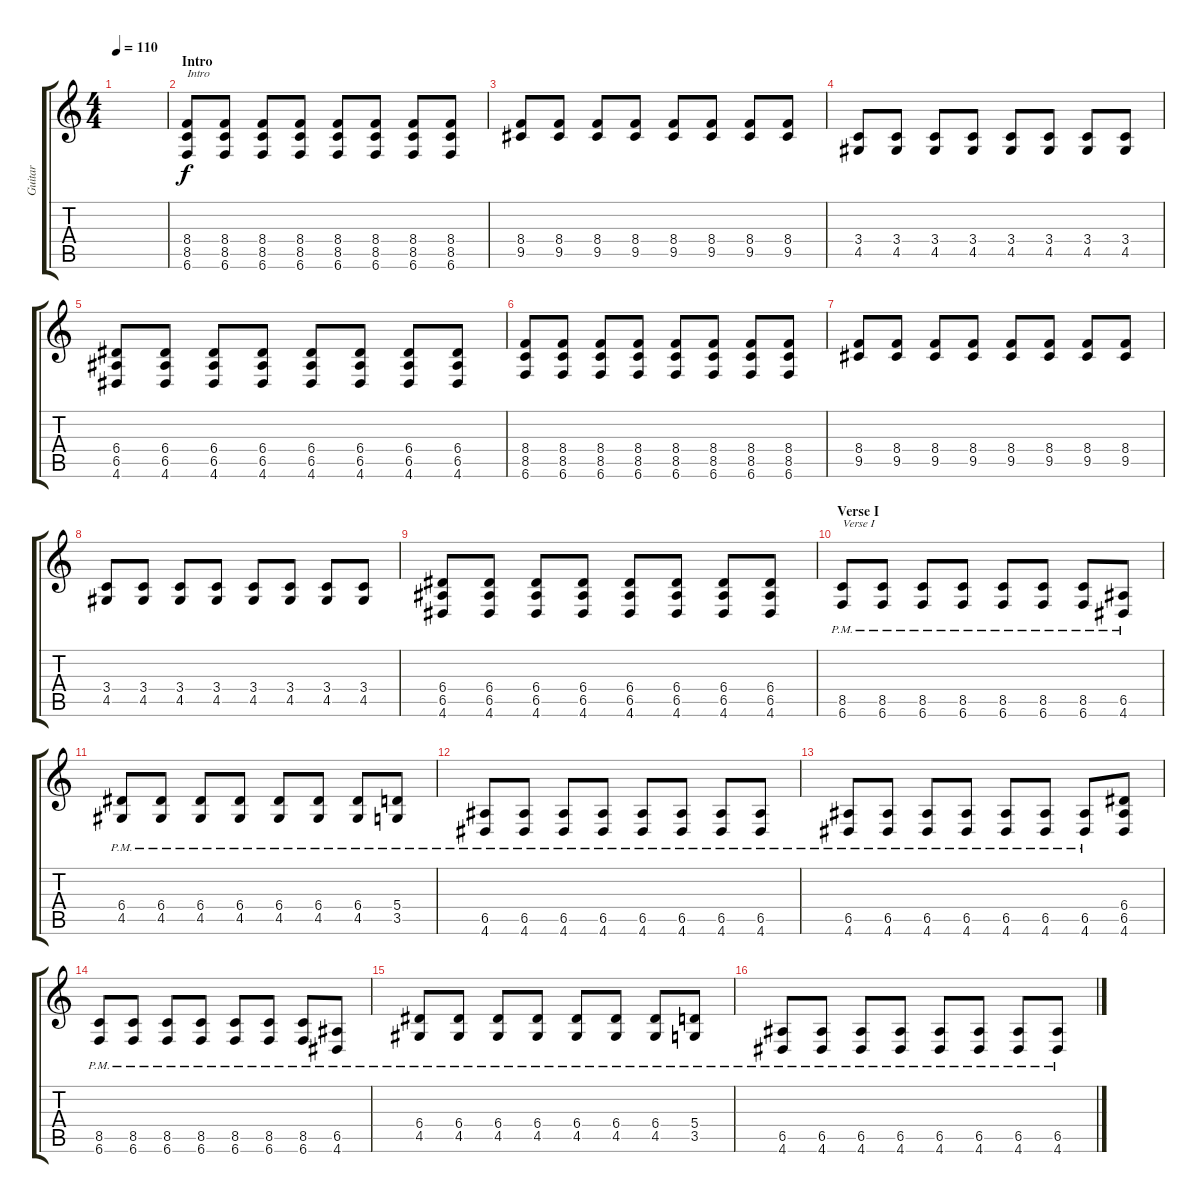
\track ("Guitar" "Guitar") {instrument distortionguitar}
\staff {score tabs}
\tuning (B3 Gb3 D3 A2 E2 B1) {hide}
\ts (4 4)
\tempo 110
\clef g2
\ks c
|
\section ("" "Intro")
(8.4 8.5 6.6).8{txt "Intro"} (8.4 8.5 6.6).8 (8.4 8.5 6.6).8 (8.4 8.5 6.6).8 (8.4 8.5 6.6).8 (8.4 8.5 6.6).8 (8.4 8.5 6.6).8 (8.4 8.5 6.6).8 |
(8.4 9.5).8 (8.4 9.5).8 (8.4 9.5).8 (8.4 9.5).8 (8.4 9.5).8 (8.4 9.5).8 (8.4 9.5).8 (8.4 9.5).8 |
(3.4 4.5).8 (3.4 4.5).8 (3.4 4.5).8 (3.4 4.5).8 (3.4 4.5).8 (3.4 4.5).8 (3.4 4.5).8 (3.4 4.5).8 |
(6.4 6.5 4.6).8 (6.4 6.5 4.6).8 (6.4 6.5 4.6).8 (6.4 6.5 4.6).8 (6.4 6.5 4.6).8 (6.4 6.5 4.6).8 (6.4 6.5 4.6).8 (6.4 6.5 4.6).8 |
(8.4 8.5 6.6).8 (8.4 8.5 6.6).8 (8.4 8.5 6.6).8 (8.4 8.5 6.6).8 (8.4 8.5 6.6).8 (8.4 8.5 6.6).8 (8.4 8.5 6.6).8 (8.4 8.5 6.6).8 |
(8.4 9.5).8 (8.4 9.5).8 (8.4 9.5).8 (8.4 9.5).8 (8.4 9.5).8 (8.4 9.5).8 (8.4 9.5).8 (8.4 9.5).8 |
(3.4 4.5).8 (3.4 4.5).8 (3.4 4.5).8 (3.4 4.5).8 (3.4 4.5).8 (3.4 4.5).8 (3.4 4.5).8 (3.4 4.5).8 |
(6.4 6.5 4.6).8 (6.4 6.5 4.6).8 (6.4 6.5 4.6).8 (6.4 6.5 4.6).8 (6.4 6.5 4.6).8 (6.4 6.5 4.6).8 (6.4 6.5 4.6).8 (6.4 6.5 4.6).8 |
\section ("" "Verse I")
(8.5{pm} 6.6{pm}).8{txt "Verse I"} (8.5{pm} 6.6{pm}).8 (8.5{pm} 6.6{pm}).8 (8.5{pm} 6.6{pm}).8 (8.5{pm} 6.6{pm}).8 (8.5{pm} 6.6{pm}).8 (8.5{pm} 6.6{pm}).8 (6.5{pm} 4.6{pm}).8 |
(6.4{pm} 4.5{pm}).8 (6.4{pm} 4.5{pm}).8 (6.4{pm} 4.5{pm}).8 (6.4{pm} 4.5{pm}).8 (6.4{pm} 4.5{pm}).8 (6.4{pm} 4.5{pm}).8 (6.4{pm} 4.5{pm}).8 (5.4{pm} 3.5{pm}).8 |
(6.5{pm} 4.6{pm}).8 (6.5{pm} 4.6{pm}).8 (6.5{pm} 4.6{pm}).8 (6.5{pm} 4.6{pm}).8 (6.5{pm} 4.6{pm}).8 (6.5{pm} 4.6{pm}).8 (6.5{pm} 4.6{pm}).8 (6.5{pm} 4.6{pm}).8 |
(6.5{pm} 4.6{pm}).8 (6.5{pm} 4.6{pm}).8 (6.5{pm} 4.6{pm}).8 (6.5{pm} 4.6{pm}).8 (6.5{pm} 4.6{pm}).8 (6.5{pm} 4.6{pm}).8 (6.5{pm} 4.6{pm}).8 (6.4 6.5 4.6).8 |
(8.5{pm} 6.6{pm}).8 (8.5{pm} 6.6{pm}).8 (8.5{pm} 6.6{pm}).8 (8.5{pm} 6.6{pm}).8 (8.5{pm} 6.6{pm}).8 (8.5{pm} 6.6{pm}).8 (8.5{pm} 6.6{pm}).8 (6.5{pm} 4.6{pm}).8 |
(6.4{pm} 4.5{pm}).8 (6.4{pm} 4.5{pm}).8 (6.4{pm} 4.5{pm}).8 (6.4{pm} 4.5{pm}).8 (6.4{pm} 4.5{pm}).8 (6.4{pm} 4.5{pm}).8 (6.4{pm} 4.5{pm}).8 (5.4{pm} 3.5{pm}).8 |
(6.5{pm} 4.6{pm}).8 (6.5{pm} 4.6{pm}).8 (6.5{pm} 4.6{pm}).8 (6.5{pm} 4.6{pm}).8 (6.5{pm} 4.6{pm}).8 (6.5{pm} 4.6{pm}).8 (6.5{pm} 4.6{pm}).8 (6.5{pm} 4.6{pm}).8
